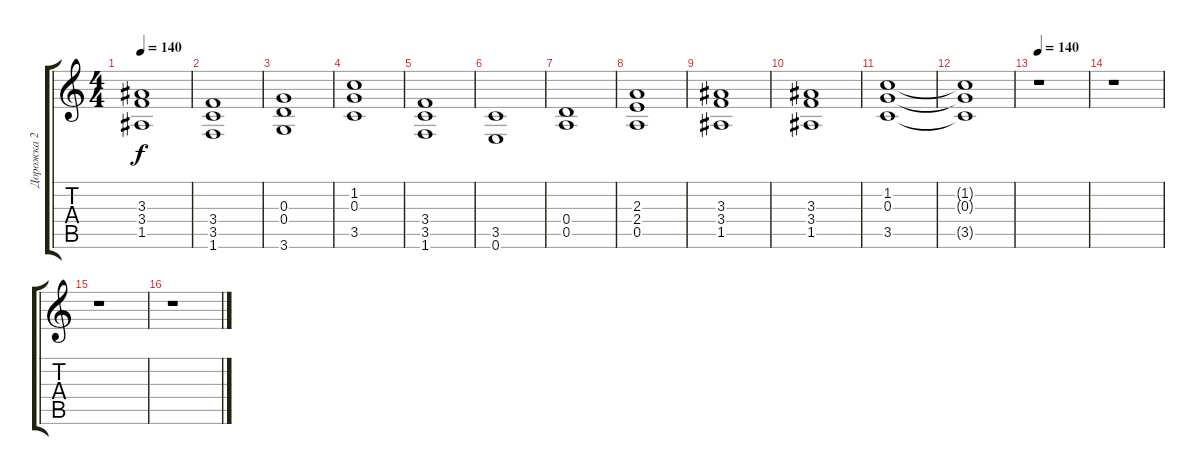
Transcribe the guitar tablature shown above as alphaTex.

\track ("Дорожка 2" "Дорожка 2") {instrument distortionguitar}
\staff {score tabs}
\tuning (E4 B3 G3 D3 A2 E2) {hide}
\ts (4 4)
\tempo 140
\clef g2
\ks c
(3.3 3.4 1.5).1{dy f} |
(3.4 3.5 1.6).1 |
(0.3 0.4 3.6).1 |
(1.2 0.3 3.5).1 |
(3.4 3.5 1.6).1 |
(3.5 0.6).1 |
(0.4 0.5).1 |
(2.3 2.4 0.5).1 |
(3.3 3.4 1.5).1 |
(3.3 3.4 1.5).1 |
(1.2 0.3 3.5).1 |
(1.2{t} 0.3{t} 3.5{t}).1 |
\tempo 140
r.1 |
r.1 |
r.1 |
r.1
